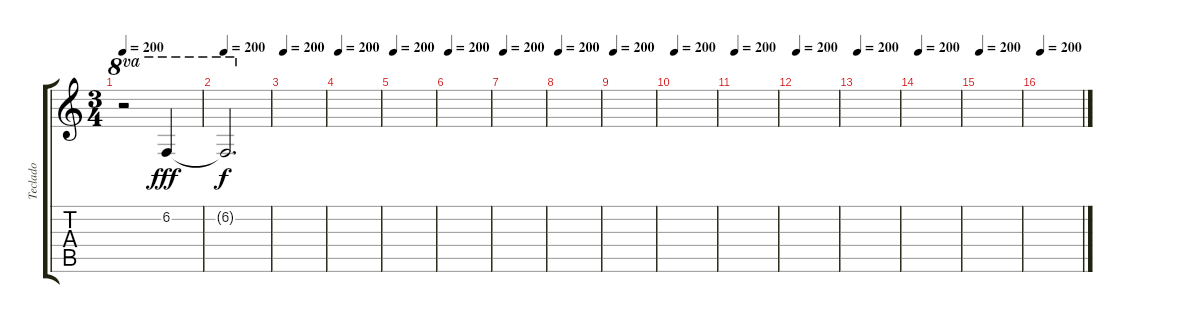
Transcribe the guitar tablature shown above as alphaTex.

\track ("Teclado" "Teclado") {instrument choiraahs}
\staff {score tabs}
\tuning (E4 B3 G3 D3 A2 E2) {hide}
\ts (3 4)
\tempo 200
\clef g2
\ks c
r.2{ot 8va dy f instrument reversecymbal} 6.2.4{ot 8va dy fff} |
\tempo 200
6.2{t}.2{d ot 8va dy f} |
\tempo 200
|
\tempo 200
|
\tempo 200
|
\tempo 200
|
\tempo 200
|
\tempo 200
|
\tempo 200
|
\tempo 200
|
\tempo 200
|
\tempo 200
|
\tempo 200
|
\tempo 200
|
\tempo 200
|
\tempo 200
